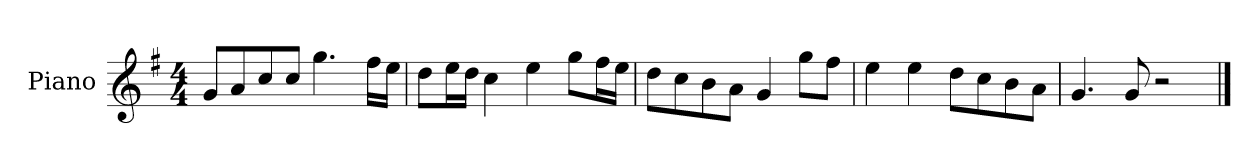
**kern
*part1
*staff1
*I"Piano
*I'P-no
*clefG2
*k[f#]
*M4/4
*MM90
=1
8g/L
8a/
8cc/
8cc/J
4.gg\
16ff#\LL
16ee\JJ
=2
8dd\L
16ee\L
16dd\JJ
4cc\
4ee\
8gg\L
16ff#\L
16ee\JJ
=3
8dd\L
8cc\
8b\
8a\J
4g/
8gg\L
8ff#\J
=4
4ee\
4ee\
8dd\L
8cc\
8b\
8a\J
=5
4.g/
8g/
2r
==
*-
